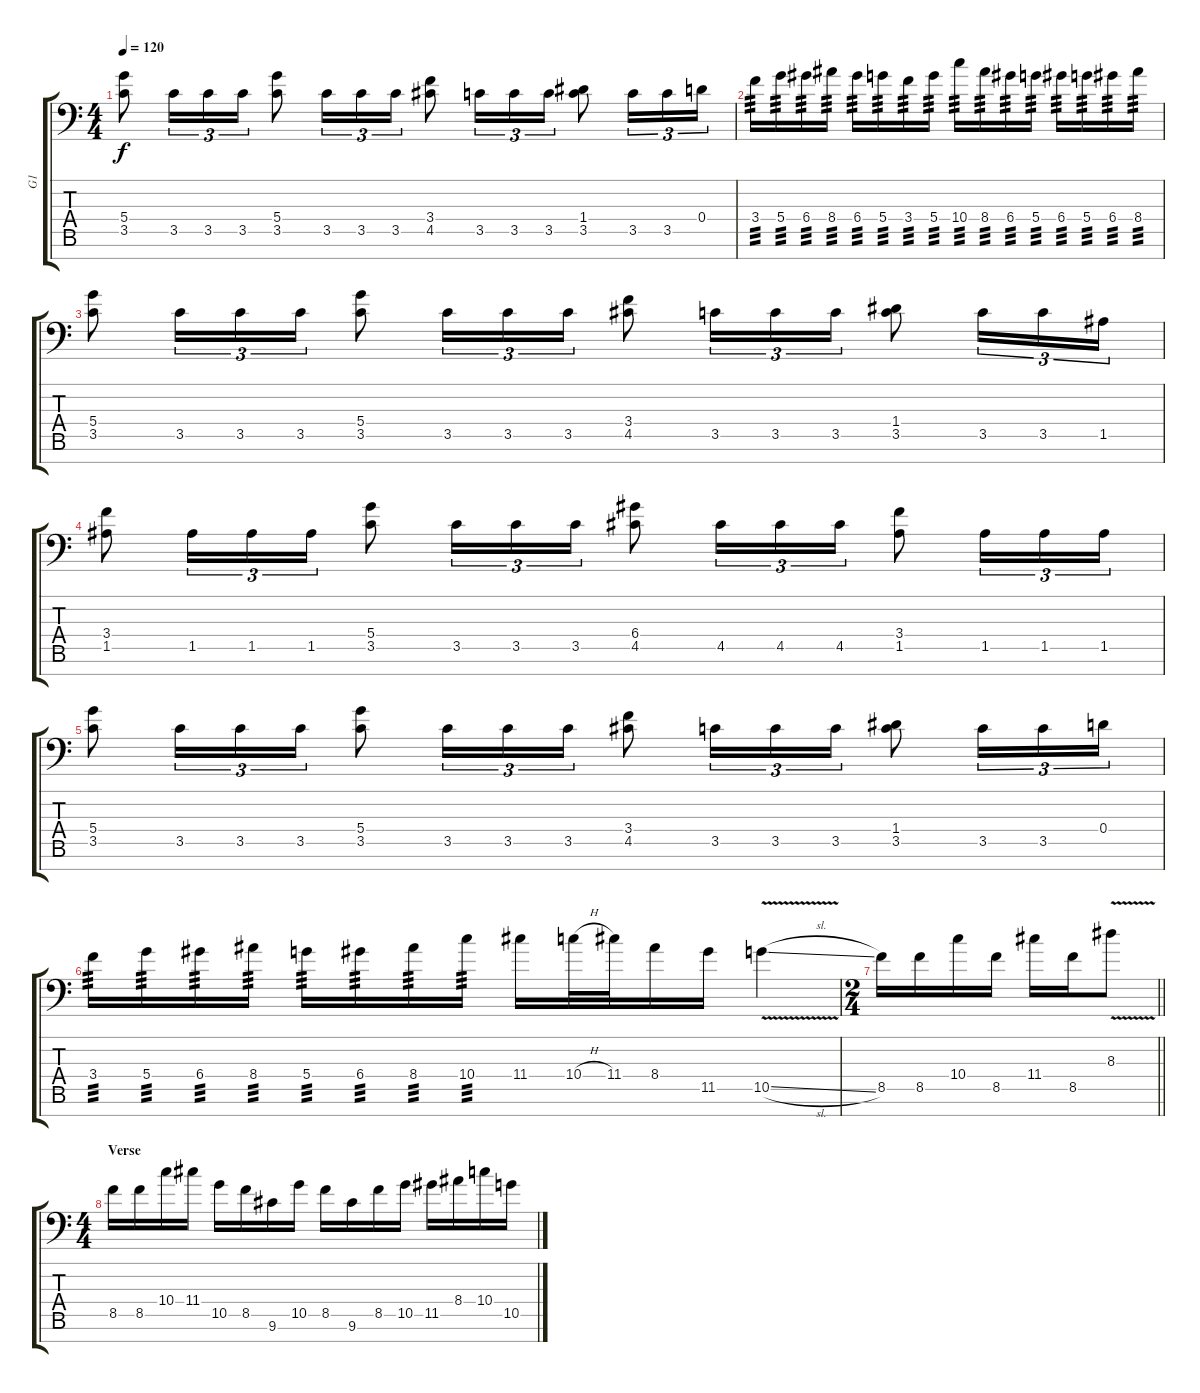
\track ("G1" "G1") {instrument distortionguitar}
\staff {score tabs}
\tuning (E4 B3 G3 D3 A2 E2 A1) {hide}
\ts (4 4)
\tempo 120
\clef f4
\ks c
(5.4 3.5).8{dy f} 3.5.16{tu (3 2)} 3.5.16{tu (3 2)} 3.5.16{tu (3 2)} (5.4 3.5).8 3.5.16{tu (3 2)} 3.5.16{tu (3 2)} 3.5.16{tu (3 2)} (3.4 4.5).8 3.5.16{tu (3 2)} 3.5.16{tu (3 2)} 3.5.16{tu (3 2)} (1.4 3.5).8 3.5.16{tu (3 2)} 3.5.16{tu (3 2)} 0.4.16{tu (3 2)} |
3.4.16{tp 3} 5.4.16{tp 3} 6.4.16{tp 3} 8.4.16{tp 3} 6.4.16{tp 3} 5.4.16{tp 3} 3.4.16{tp 3} 5.4.16{tp 3} 10.4.16{tp 3} 8.4.16{tp 3} 6.4.16{tp 3} 5.4.16{tp 3} 6.4.16{tp 3} 5.4.16{tp 3} 6.4.16{tp 3} 8.4.16{tp 3} |
(5.4 3.5).8 3.5.16{tu (3 2)} 3.5.16{tu (3 2)} 3.5.16{tu (3 2)} (5.4 3.5).8 3.5.16{tu (3 2)} 3.5.16{tu (3 2)} 3.5.16{tu (3 2)} (3.4 4.5).8 3.5.16{tu (3 2)} 3.5.16{tu (3 2)} 3.5.16{tu (3 2)} (1.4 3.5).8 3.5.16{tu (3 2)} 3.5.16{tu (3 2)} 1.5.16{tu (3 2)} |
(3.4 1.5).8 1.5.16{tu (3 2)} 1.5.16{tu (3 2)} 1.5.16{tu (3 2)} (5.4 3.5).8 3.5.16{tu (3 2)} 3.5.16{tu (3 2)} 3.5.16{tu (3 2)} (6.4 4.5).8 4.5.16{tu (3 2)} 4.5.16{tu (3 2)} 4.5.16{tu (3 2)} (3.4 1.5).8 1.5.16{tu (3 2)} 1.5.16{tu (3 2)} 1.5.16{tu (3 2)} |
(5.4 3.5).8 3.5.16{tu (3 2)} 3.5.16{tu (3 2)} 3.5.16{tu (3 2)} (5.4 3.5).8 3.5.16{tu (3 2)} 3.5.16{tu (3 2)} 3.5.16{tu (3 2)} (3.4 4.5).8 3.5.16{tu (3 2)} 3.5.16{tu (3 2)} 3.5.16{tu (3 2)} (1.4 3.5).8 3.5.16{tu (3 2)} 3.5.16{tu (3 2)} 0.4.16{tu (3 2)} |
3.4.16{tp 3} 5.4.16{tp 3} 6.4.16{tp 3} 8.4.16{tp 3} 5.4.16{tp 3} 6.4.16{tp 3} 8.4.16{tp 3} 10.4.16{tp 3} 11.4.16 10.4{h}.32 11.4.32 8.4.16 11.5.16 10.5{v sl}.4 |
\ts (2 4)
\barLineRight lightlight
8.5.16 8.5.16 10.4.16 8.5.16 11.4.16 8.5.16 8.3{v}.8 |
\ts (4 4)
\section ("" "Verse")
8.5.16 8.5.16 10.4.16 11.4.16 10.5.16 8.5.16 9.6.16 10.5.16 8.5.16 9.6.16 8.5.16 10.5.16 11.5.16 8.4.16 10.4.16 10.5.16
